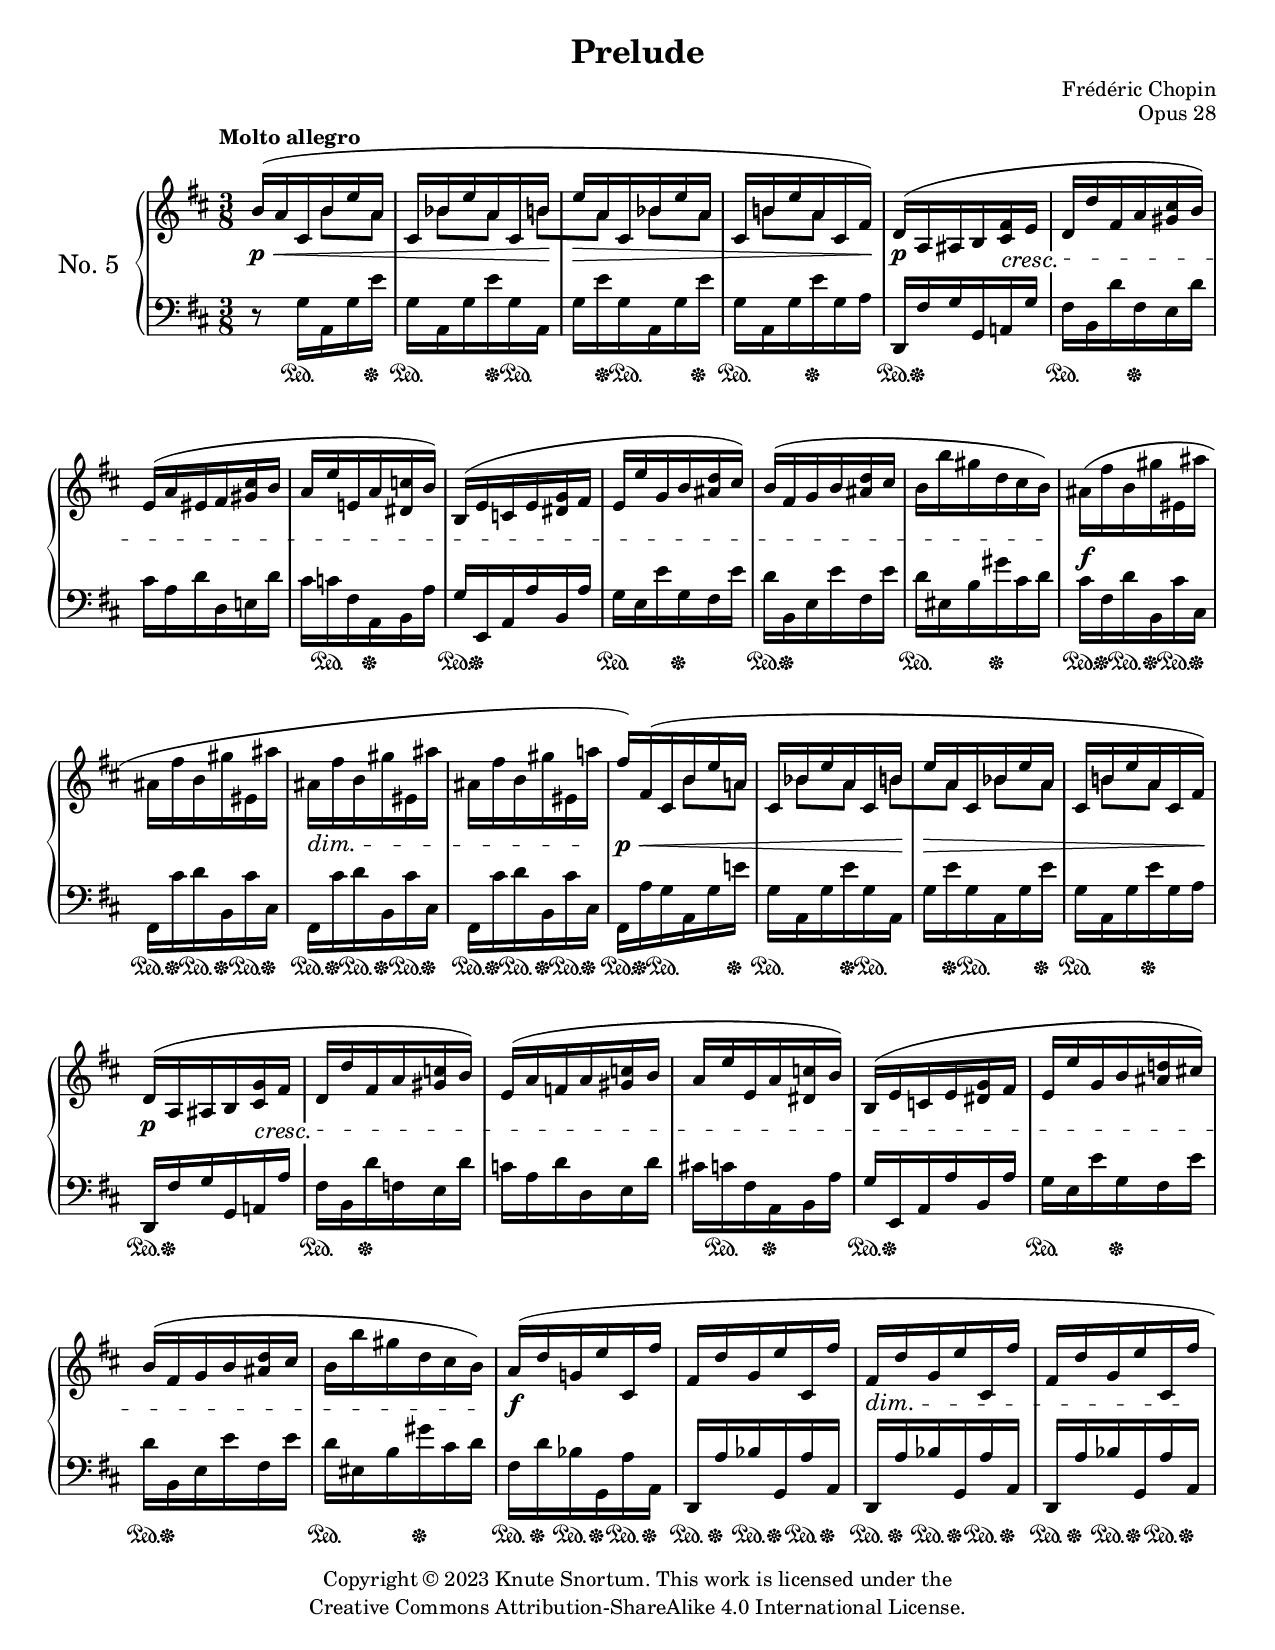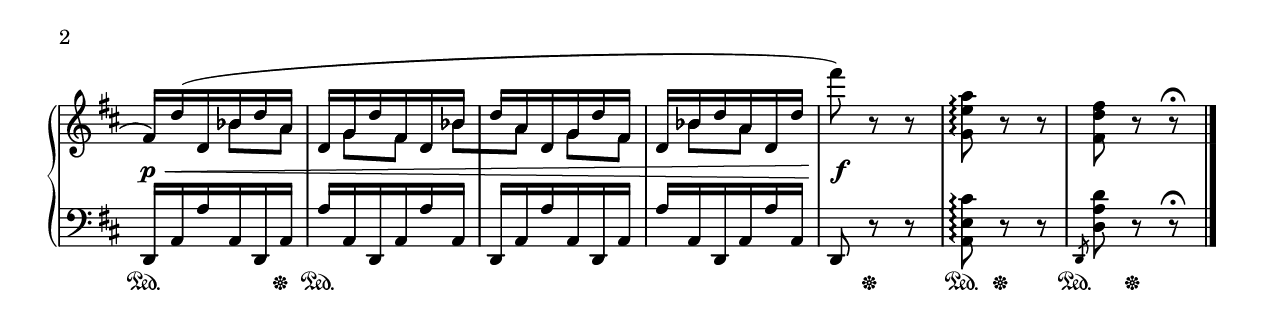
\version "2.24.0"

\include "includes/header-paper.ily"
%...+....1....+....2....+....3....+....4....+....5....+....6....+....7....+....

\version "2.22.2"
\language "english"

\include "global-variables.ily"

global = {
  \time 3/8
  \key d \major
  \accidentalStyle piano
}

rightHandUpper = \relative {
  \voiceOne
  b'16( a cs, b' e a, |
  cs,16 bf' e a, cs, b' |
  e16 a, cs, bf' e a, |
  cs,16 b' e a, cs, fs) |
  \oneVoice \slurUp
  d16( a as b <cs fs> e |
  d16 d' fs, a <gs cs> b) |
  e,16( a es fs <gs cs> b |
  a e' e, a <ds, c'> b') |
  
  \barNumberCheck 9
  b,16( e c e <ds g> fs |
  e16 e' g, b <as d> cs) |
  b16( fs g b <as d> cs |
  b16 b' gs d cs b) |
  as16( fs' b, gs' es, as' |
  \repeat unfold 2 { as,16 fs' b, gs' es, as' | }
  as,16 fs' b, gs' es, a' |
  
  \barNumberCheck 17
  \voiceOne
  fs16) fs,( cs b' e a, |
  cs,16 bf' e a, cs, b' |
  e16 a, cs, bf' e a, |
  cs,16 b' e a, cs, fs) |
  \oneVoice \slurUp
  d16( a as b <cs g'> fs |
  d16 d' fs, a <gs c> b) |
  e,16( a f a <gs c> b |
  a16 e' e, a <ds, c'> b') |
  
  \barNumberCheck 25
  b,16( e c e <ds g> fs |
  e16 e' g, b <as d!> cs!) |
  b16( fs g b <as d> cs |
  b16 b' gs d cs b) |
  a16( d g, e' cs, fs' |
  \repeat unfold 3 { fs, d' g, e' cs, fs' | }
  
  \barNumberCheck 33
  fs,16) d'( d, bf' d a |
  d,16 g d' fs, d bf' |
  d16 a d, g d' fs, |
  d16 bf' d a d, d' |
  fs'8) r r |
  <g,, e' a>8\arpeggio r r |
  <fs d' fs>8 r r\fermata |
  \bar "|."
}

rightHandLower = \relative {
  \voiceTwo
  s8 s16 b'8 a8*1/2 |
  s16 bf8 a b8*1/2[ |
  s16 a8] bf a8*1/2 |
  s16 b8 a s16 |
  s4. * 4 |
  
  \barNumberCheck 9
  s4. * 8 |
  
  \barNumberCheck 17
  s8 s16 b8 a8*1/2 |
  s16 bf8 a b8*1/2[ |
  s16 a8] bf a8*1/2 |
  s16 b8 a s16 |
  s4. * 4 |
  
  \barNumberCheck 25
  s4. * 8 |
  
  \barNumberCheck 33
  s8. bf8 a8*1/2 |
  s16 g8 fs8 bf8*1/2[ |
  s16 a8] g fs8*1/2 |
  s16 bf8 a s16 |
}

rightHand = <<
  \clef treble
  \global
  \set Score.tempoHideNote = ##t 
  \tempo "Molto allegro" 8 = 200
  \new Voice \rightHandUpper
  \new Voice \rightHandLower
>>

leftHand = \relative {
  \clef bass
  \global
  
  r8 g16 a, g' e' |
  g,16 a, g' e' g, a, |
  g'16 e' g, a, g' e' |
  g,16 a, g' e' g, a |
  d,,16 fs' g g, a g' |
  fs b, d' fs, e d' |
  cs16 a d d, e d'|
  cs16 c fs, a, b a' |
  
  \barNumberCheck 9
  g16 e, a a' b, a' |
  g16 e e' g, fs e' |
  d16 b, e e' fs, e' |
  d16 es, b' gs' cs, d |
  cs16^\f fs, d' b, cs' cs, |
  \repeat unfold 3 { fs,16 cs'' d b, cs' cs, | }
  
  \barNumberCheck 17
  fs,16 a' g a, g' e' |
  g,16 a, g' e' g, a, |
  g'16 e' g, a, g' e' |
  g,16 a, g' e' g, a |
  d,,16 fs' g g, a \omitAccidental a' |
  fs16 b, d' f, e d' |
  c16 a d d, e d' |
  cs16 c fs, a, b a' |
  
  \barNumberCheck 25
  g16 e, a a' b, a' |
  g e e' g, fs e' |
  d16 b, e e' fs, e' |
  d16 es,  b' gs' cs, d |
  fs, d' bf g, a' a, |
  \repeat unfold 3 { d,16 a'' bf g, a' a, | }
  
  \barNumberCheck 33
  d,16 a' a' a, d, a' |
  a'16 a, d, a' a' a, |
  d,16 a' a' a, d, a' |
  a'16 a, d, a' a' a, |
  d,8 r r |
  <a' e' cs'>8\arpeggio r r |
  \slashedGrace { d,8 } <d' a' d>8 r r\fermata |
}

dynamics = {
  \override TextSpanner.Y-offset = -0.5
  
  s4.\p\< |
  s4 s16 s\! |
  s4.\> |
  s4 s16 s\! |
  \tag layout { s4\p \whiteoutCresc s8\startTextSpan | }
  \tag midi   { s4\p s8\cresc | }
  s4. * 3 |
  
  \barNumberCheck 9
  s4. * 3 |
  \tag layout { s4 s16 s\stopTextSpan | }
  \tag midi   { s4 s16 s\! | }
  s4. * 2 |
  s4.\dim |
  s4 s16 s\! |
  
  \barNumberCheck 17
  s4.\p\< |
  s4 s16 s\! |
  s4.\> |
  s4 s16 s\! |
  \tag layout { s4\p \whiteoutCresc s8\startTextSpan | }
  \tag midi   { s4\p s8\cresc | }
  s4. * 3 |
  
  \barNumberCheck 25
  s4. * 3 |
  \tag layout { s4 s16 s\stopTextSpan | }
  \tag midi   { s4 s16 s\! | }
  s4.\f |
  s4.
  s4.\dim
  s4 s16 s\! |
  
  \barNumberCheck 33
  s4.\p\<
  s4. * 3 |
  s4.\f |
}

pedal = {
  s8 s8.\sustainOn s16\sustainOff |
  s4\sustainOn s8\sustainOff\sustainOn |
  s8 s8.\sustainOff\sustainOn s16\sustainOff |
  s8.\sustainOn s\sustainOff |
  s16\sustainOn s\sustainOff s4 |
  s8.\sustainOn s\sustainOff |
  s4. |
  s16 s8\sustainOn s8.\sustainOff |
  
  \barNumberCheck 9
  s16\sustainOn s\sustainOff s4 |
  s8.\sustainOn s\sustainOff |
  s16\sustainOn s-\offset X-offset 0.3 \sustainOff s4 |
  s8.\sustainOn s\sustainOff |
  \repeat unfold 4 { s16\sustainOn s\sustainOff s-\offset X-offset 0.2
    \sustainOn s\sustainOff s\sustainOn s-\offset X-offset 0.2 \sustainOff | }
  
  \barNumberCheck 17
  s16\sustainOn s\sustainOff s8.-\offset X-offset 0.2 \sustainOn 
    s16\sustainOff |
  s4\sustainOn s8\sustainOff\sustainOn |
  s8 s8.\sustainOff\sustainOn s16\sustainOff |
  s8.\sustainOn s\sustainOff |
  s16\sustainOn s\sustainOff s4 |
  s8\sustainOn s4\sustainOff |
  s4. |
  s16 s\sustainOn s s8.\sustainOff |
  
  \barNumberCheck 25
  s16\sustainOn s\sustainOff s4 |
  s8.\sustainOn s\sustainOff |
  s16\sustainOn s\sustainOff s4 |
  s8.\sustainOn s\sustainOff |
  \repeat unfold 4 { s16\sustainOn s\sustainOff s\sustainOn s\sustainOff 
                     s\sustainOn s\sustainOff | }
  
  \barNumberCheck 33
  s4\sustainOn s16 s\sustainOff |
  s4.\sustainOn |
  s4. * 2 |
  s8 s\sustainOff s |
  s8\sustainOn s\sustainOff s |
  \grace { s8\sustainOn } s8 s\sustainOff s |
}

preludeFiveMusic = \score { 
  \keepWithTag #'layout
  \new PianoStaff \with { 
    instrumentName = \markup \huge "No. 5"
  } <<
    \new Staff = "upper" \rightHand
    \new Dynamics \dynamics
    \new Staff = "lower" \leftHand
    \new Dynamics = "pedal" \pedal
  >>
  \layout {}
}

preludeFiveMidi = \book {
  \bookOutputName "prelude-op28-no5"
  \score { 
    \keepWithTag #'midi
    <<
      \new Staff = "upper" << \rightHand \dynamics \pedal >>
      \new Staff = "lower" << \leftHand \dynamics \pedal >>
    >>
    \midi {}
  }
}


\header {
  title = "Prelude"
  opus = "Opus 28"
  composer = "Frédéric Chopin"
}

\paper {
  ragged-last-bottom = ##t
  min-systems-per-page = ##f
  two-sided = ##f
}

\preludeFiveMusic
\preludeFiveMidi
